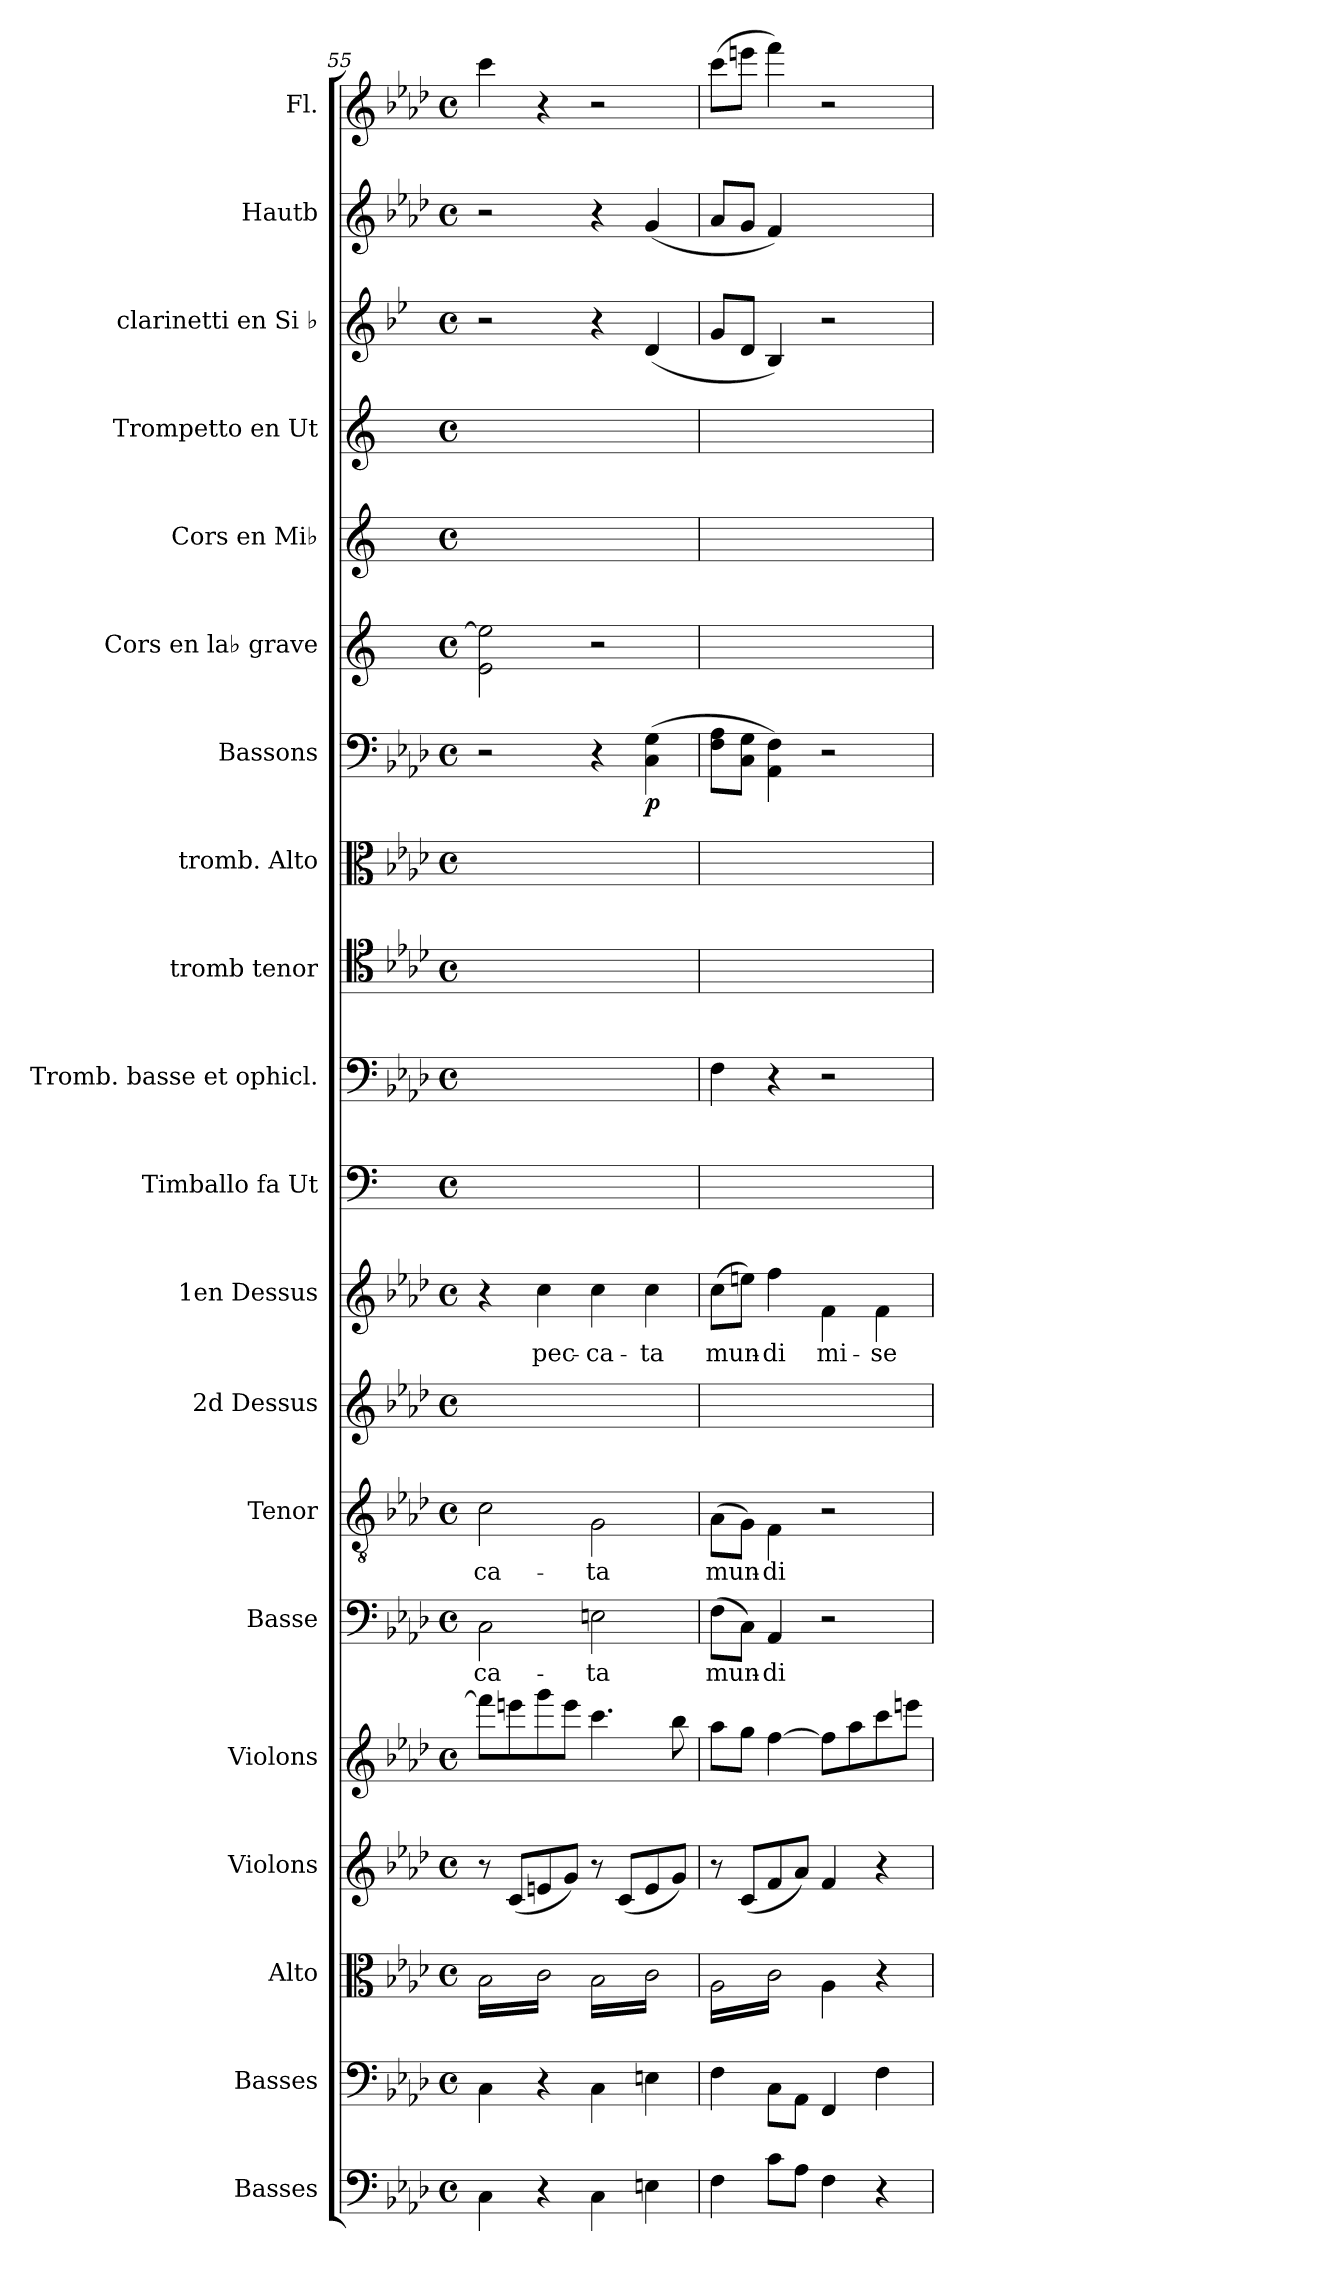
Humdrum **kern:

**kern	**kern	**kern	**kern	**kern	**kern	**text	**kern	**text	**kern	**kern	**text	**kern	**kern	**kern	**kern	**kern	**dynam	**kern	**kern	**kern	**kern	**kern	**kern
*part20	*part19	*part18	*part17	*part16	*part15	*part15	*part14	*part14	*part13	*part12	*part12	*part11	*part10	*part9	*part8	*part7	*part7	*part6	*part5	*part4	*part3	*part2	*part1
*staff20	*staff19	*staff18	*staff17	*staff16	*staff15	*staff15	*staff14	*staff14	*staff13	*staff12	*staff12	*staff11	*staff10	*staff9	*staff8	*staff7	*staff7	*staff6	*staff5	*staff4	*staff3	*staff2	*staff1
*I"Basses	*I"Basses	*I"Alto	*I"Violons	*I"Violons	*I"Basse	*	*I"Tenor	*	*I"2d Dessus	*I"1en Dessus	*	*I"Timballo fa Ut	*I"Tromb. basse et ophicl.	*I"tromb tenor	*I"tromb. Alto	*I"Bassons	*	*I"Cors en la♭ grave	*I"Cors en Mi♭	*I"Trompetto en Ut	*I"clarinetti en Si ♭	*I"Hautb	*I"Fl.
*	*	*I'A	*I'Vln	*I'Vln	*I'B	*	*I'T	*	*	*	*	*	*I'B	*I'T	*I'A	*I'Bsn	*	*	*	*	*I'Cl	*	*I'Fl
*clefF4	*clefF4	*clefC3	*clefG2	*clefG2	*clefF4	*	*clefGv2	*	*clefG2	*clefG2	*	*clefF4	*clefF4	*clefC4	*clefC3	*clefF4	*	*clefG2	*clefG2	*clefG2	*clefG2	*clefG2	*clefG2
*	*	*	*	*	*	*	*	*	*	*	*	*	*	*	*	*	*	*ITrd2c4	*ITrd5c9	*	*ITrd1c2	*	*
*k[b-e-a-d-]	*k[b-e-a-d-]	*k[b-e-a-d-]	*k[b-e-a-d-]	*k[b-e-a-d-]	*k[b-e-a-d-]	*	*k[b-e-a-d-]	*	*k[b-e-a-d-]	*k[b-e-a-d-]	*	*	*k[b-e-a-d-]	*k[b-e-a-d-]	*k[b-e-a-d-]	*k[b-e-a-d-]	*	*	*	*	*k[b-e-a-d-]	*k[b-e-a-d-]	*k[b-e-a-d-]
*f:	*f:	*f:	*f:	*f:	*f:	*	*f:	*	*f:	*f:	*	*	*f:	*f:	*f:	*f:	*	*	*	*	*f:	*f:	*f:
*M4/4	*M4/4	*M4/4	*M4/4	*M4/4	*M4/4	*	*M4/4	*	*M4/4	*M4/4	*	*M4/4	*M4/4	*M4/4	*M4/4	*M4/4	*	*M4/4	*M4/4	*M4/4	*M4/4	*M4/4	*M4/4
*met(c)	*met(c)	*met(c)	*met(c)	*met(c)	*met(c)	*	*met(c)	*	*met(c)	*met(c)	*	*met(c)	*met(c)	*met(c)	*met(c)	*met(c)	*	*met(c)	*met(c)	*met(c)	*met(c)	*met(c)	*met(c)
=55	=55	=55	=55	=55	=55	=55	=55	=55	=55	=55	=55	=55	=55	=55	=55	=55	=55	=55	=55	=55	=55	=55	=55
!	!	!	!	!	!	!LO:LY:i	!	!	!	!	!	!	!	!	!	!	!	!	!	!	!	!	!
*	*	*tremolo	*	*	*	*	*	*	*	*	*	*	*	*	*	*	*	*	*	*	*	*	*
4C\	4C\	(16B-\LL	8r	8fff\L]	2C\	-ca-	2c\	-ca-	1ryy	4r	.	1ryy	1ryy	1ryy	1ryy	2r	.	2c\ 2cc]\	1ryy	1ryy	2r	2r	4ccc\
.	.	16c\)	.	.	.	.	.	.	.	.	.	.	.	.	.	.	.	.	.	.	.	.	.
.	.	16B-\	(>8c/L	8eeen\	.	.	.	.	.	.	.	.	.	.	.	.	.	.	.	.	.	.	.
.	.	16c\)	.	.	.	.	.	.	.	.	.	.	.	.	.	.	.	.	.	.	.	.	.
4r	4r	16B-\	8en/	8ggg\	.	.	.	.	.	4cc\	pec-	.	.	.	.	.	.	.	.	.	.	.	4r
.	.	16c\)	.	.	.	.	.	.	.	.	.	.	.	.	.	.	.	.	.	.	.	.	.
.	.	16B-\	8g/J)	8eee\J	.	.	.	.	.	.	.	.	.	.	.	.	.	.	.	.	.	.	.
.	.	16c\)JJ	.	.	.	.	.	.	.	.	.	.	.	.	.	.	.	.	.	.	.	.	.
!	!	!	!	!	!	!LO:LY:i	!	!	!	!	!	!	!	!	!	!	!	!	!	!	!	!	!
4C\	4C\	(16B-\LL	8r	4.ccc\	2En\	-ta	2G\	-ta	.	4cc\	-ca-	.	.	.	.	4r	.	2r	.	.	4r	4r	2r
.	.	16c\)	.	.	.	.	.	.	.	.	.	.	.	.	.	.	.	.	.	.	.	.	.
.	.	16B-\	(>8c/L	.	.	.	.	.	.	.	.	.	.	.	.	.	.	.	.	.	.	.	.
.	.	16c\)	.	.	.	.	.	.	.	.	.	.	.	.	.	.	.	.	.	.	.	.	.
4En\	4En\	16B-\	8e/	.	.	.	.	.	.	4cc\	-ta	.	.	.	.	(4C\ 4G\	p	.	.	.	(>4c/	(>4g/	.
.	.	16c\)	.	.	.	.	.	.	.	.	.	.	.	.	.	.	.	.	.	.	.	.	.
.	.	16B-\	8g/J)	8bb-\	.	.	.	.	.	.	.	.	.	.	.	.	.	.	.	.	.	.	.
.	.	16c\)JJ	.	.	.	.	.	.	.	.	.	.	.	.	.	.	.	.	.	.	.	.	.
=56	=56	=56	=56	=56	=56	=56	=56	=56	=56	=56	=56	=56	=56	=56	=56	=56	=56	=56	=56	=56	=56	=56	=56
!	!	!	!	!	!	!LO:LY:i	!	!	!	!	!	!	!	!	!	!	!	!	!	!	!	!	!
4F\	4F\	(16A-\LL	8r	8aa-\L	(8F\L	mun-	(8A-\L	mun-	1ryy	(8cc\L	mun-	1ryy	4F\	1ryy	1ryy	8F\ 8A-\L	.	1ryy	1ryy	1ryy	8f/L	8a-/L	(8ccc\L
.	.	16c\)	.	.	.	.	.	.	.	.	.	.	.	.	.	.	.	.	.	.	.	.	.
.	.	16A-\	(>8c/L	8gg\J	8C\J)	.	8G\J)	.	.	8een\J)	.	.	.	.	.	8C\ 8G\J	.	.	.	.	8c/J	8g/J	8eeen\J
.	.	16c\)	.	.	.	.	.	.	.	.	.	.	.	.	.	.	.	.	.	.	.	.	.
!	!	!	!	!	!	!LO:LY:i	!	!	!	!	!	!	!	!	!	!	!	!	!	!	!	!	!
8c\L	8C\L	16A-\	8f/	[4ff\	4AA-/	-di	4F\	-di	.	4ff\	-di	.	4r	.	.	4AA-\ 4F\)	.	.	.	.	4A-/)	4f/)	4fff\)
.	.	16c\)	.	.	.	.	.	.	.	.	.	.	.	.	.	.	.	.	.	.	.	.	.
8A-\J	8AA-\J	16A-\	8a-/J)	.	.	.	.	.	.	.	.	.	.	.	.	.	.	.	.	.	.	.	.
.	.	16c\)JJ	.	.	.	.	.	.	.	.	.	.	.	.	.	.	.	.	.	.	.	.	.
*	*	*Xtremolo	*	*	*	*	*	*	*	*	*	*	*	*	*	*	*	*	*	*	*	*	*
4F\	4FF/	4A-\	4f/	8ff\L]	2r	.	2r	.	.	4f\	mi-	.	2r	.	.	2r	.	.	.	.	2r	2ryy	2r
.	.	.	.	.	.	.	.	.	.	.	.	.	.	.	.	.	.	.	.	.	.	.	.
.	.	.	.	8aa-\	.	.	.	.	.	.	.	.	.	.	.	.	.	.	.	.	.	.	.
.	.	.	.	.	.	.	.	.	.	.	.	.	.	.	.	.	.	.	.	.	.	.	.
4r	4F\	4r	4r	8ccc\	.	.	.	.	.	4f\	-se-	.	.	.	.	.	.	.	.	.	.	.	.
.	.	.	.	8eeen\J	.	.	.	.	.	.	.	.	.	.	.	.	.	.	.	.	.	.	.
=	=	=	=	=	=	=	=	=	=	=	=	=	=	=	=	=	=	=	=	=	=	=	=
*-	*-	*-	*-	*-	*-	*-	*-	*-	*-	*-	*-	*-	*-	*-	*-	*-	*-	*-	*-	*-	*-	*-	*-
